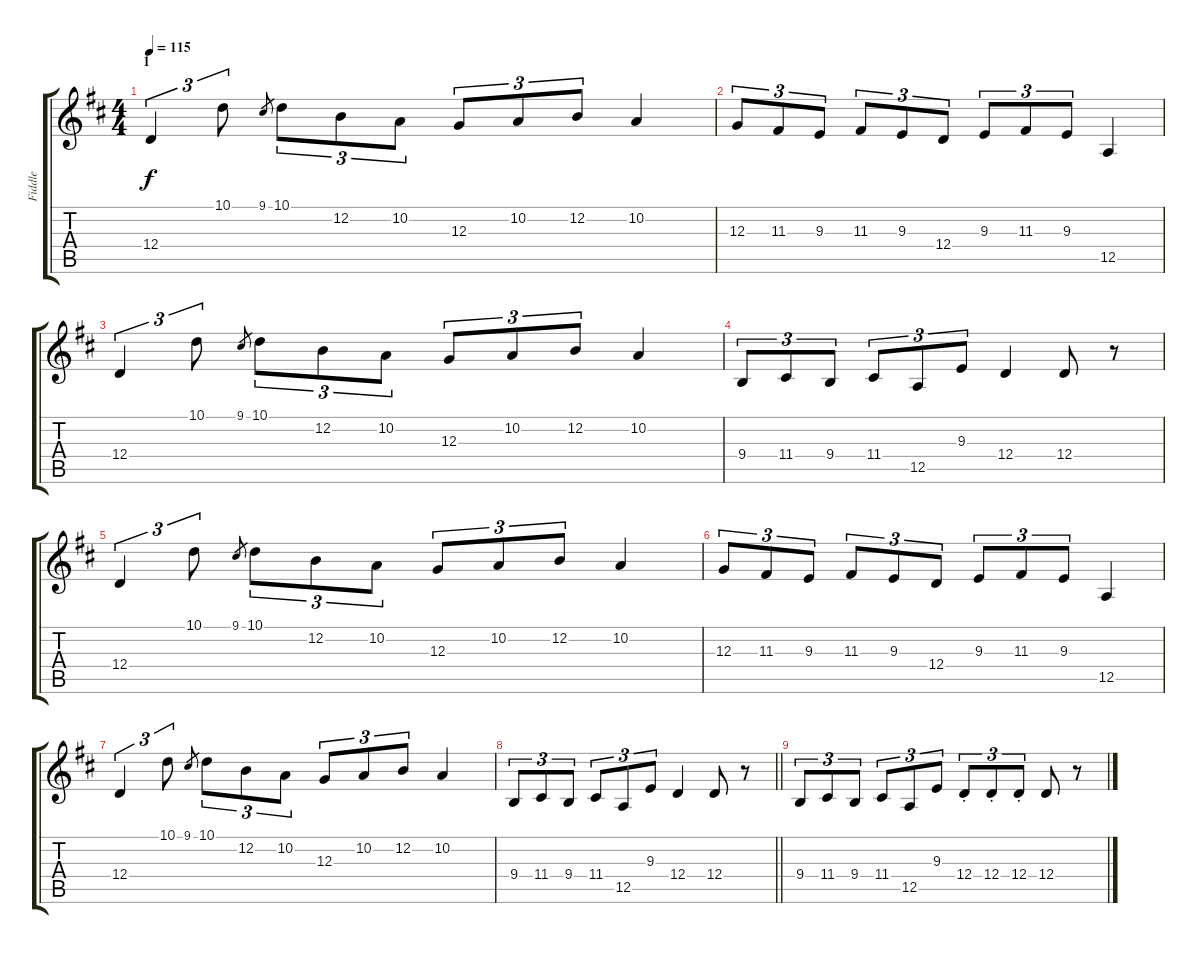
\track ("Fiddle" "Fiddle") {instrument fiddle}
\staff {score tabs}
\tuning (E4 B3 G3 D3 A2 E2) {hide}
\ts (4 4)
\section ("" "1")
\tempo 115
\clef g2
\ks d
12.4.4{tu (3 2) dy f} 10.1.8{tu (3 2)} 9.1.8{gr} 10.1.8{tu (3 2)} 12.2.8{tu (3 2)} 10.2.8{tu (3 2)} 12.3.8{tu (3 2)} 10.2.8{tu (3 2)} 12.2.8{tu (3 2)} 10.2.4 |
12.3.8{tu (3 2)} 11.3.8{tu (3 2)} 9.3.8{tu (3 2)} 11.3.8{tu (3 2)} 9.3.8{tu (3 2)} 12.4.8{tu (3 2)} 9.3.8{tu (3 2)} 11.3.8{tu (3 2)} 9.3.8{tu (3 2)} 12.5.4 |
12.4.4{tu (3 2)} 10.1.8{tu (3 2)} 9.1.8{gr} 10.1.8{tu (3 2)} 12.2.8{tu (3 2)} 10.2.8{tu (3 2)} 12.3.8{tu (3 2)} 10.2.8{tu (3 2)} 12.2.8{tu (3 2)} 10.2.4 |
9.4.8{tu (3 2)} 11.4.8{tu (3 2)} 9.4.8{tu (3 2)} 11.4.8{tu (3 2)} 12.5.8{tu (3 2)} 9.3.8{tu (3 2)} 12.4.4 12.4.8 r.8 |
12.4.4{tu (3 2)} 10.1.8{tu (3 2)} 9.1.8{gr} 10.1.8{tu (3 2)} 12.2.8{tu (3 2)} 10.2.8{tu (3 2)} 12.3.8{tu (3 2)} 10.2.8{tu (3 2)} 12.2.8{tu (3 2)} 10.2.4 |
12.3.8{tu (3 2)} 11.3.8{tu (3 2)} 9.3.8{tu (3 2)} 11.3.8{tu (3 2)} 9.3.8{tu (3 2)} 12.4.8{tu (3 2)} 9.3.8{tu (3 2)} 11.3.8{tu (3 2)} 9.3.8{tu (3 2)} 12.5.4 |
12.4.4{tu (3 2)} 10.1.8{tu (3 2)} 9.1.8{gr} 10.1.8{tu (3 2)} 12.2.8{tu (3 2)} 10.2.8{tu (3 2)} 12.3.8{tu (3 2)} 10.2.8{tu (3 2)} 12.2.8{tu (3 2)} 10.2.4 |
\barLineRight lightlight
9.4.8{tu (3 2)} 11.4.8{tu (3 2)} 9.4.8{tu (3 2)} 11.4.8{tu (3 2)} 12.5.8{tu (3 2)} 9.3.8{tu (3 2)} 12.4.4 12.4.8 r.8 |
9.4.8{tu (3 2)} 11.4.8{tu (3 2)} 9.4.8{tu (3 2)} 11.4.8{tu (3 2)} 12.5.8{tu (3 2)} 9.3.8{tu (3 2)} 12.4{st}.8{tu (3 2)} 12.4{st}.8{tu (3 2)} 12.4{st}.8{tu (3 2)} 12.4.8 r.8
